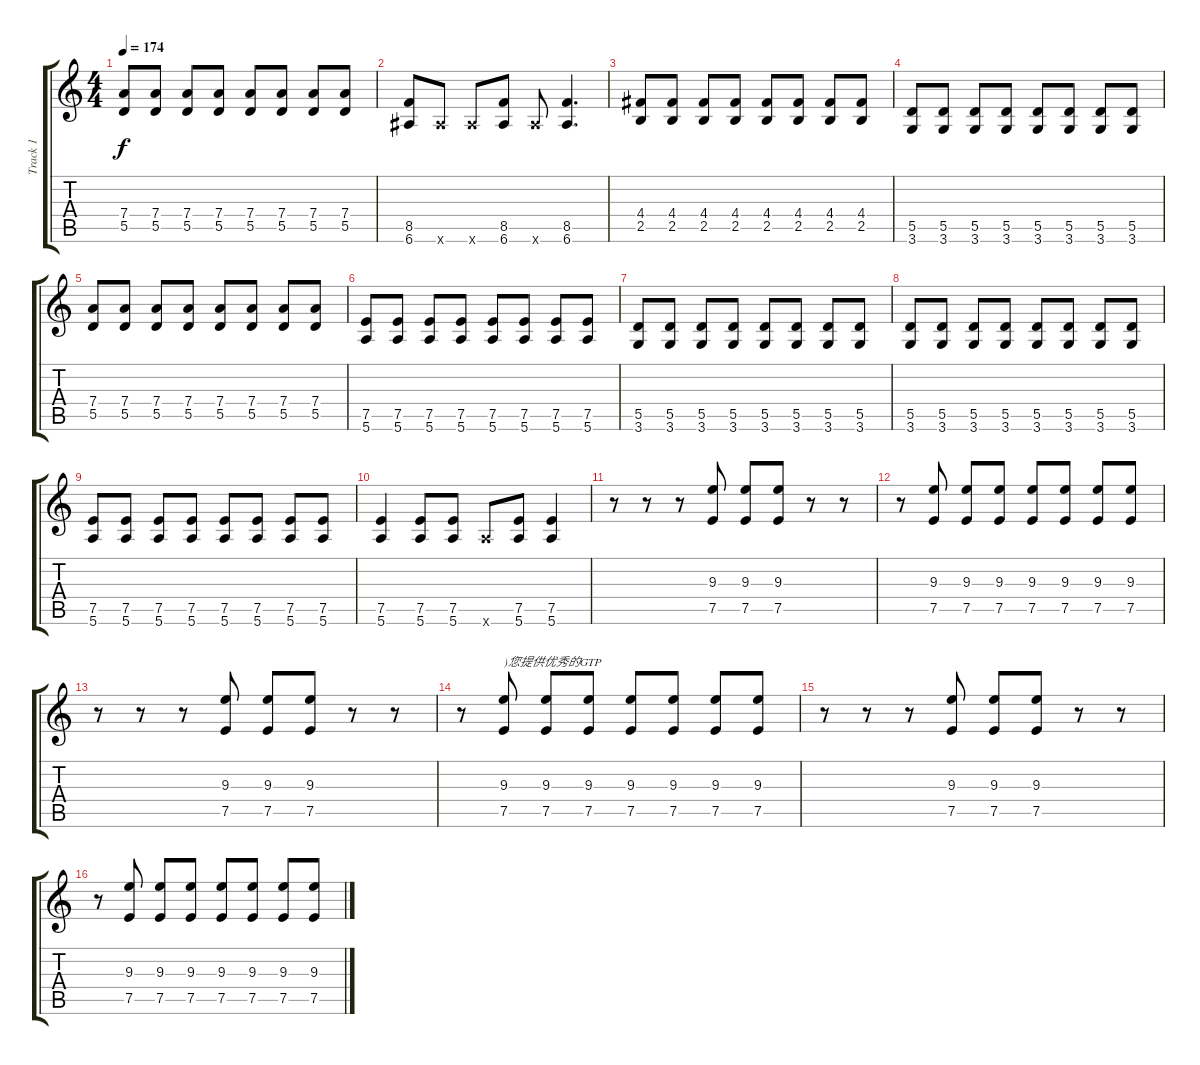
\track ("Track 1" "Track 1") {instrument acousticguitarsteel}
\staff {score tabs}
\tuning (E4 B3 G3 D3 A2 E2) {hide}
\ts (4 4)
\tempo 174
\clef g2
\ks c
(7.4 5.5).8{dy f} (7.4 5.5).8 (7.4 5.5).8 (7.4 5.5).8 (7.4 5.5).8 (7.4 5.5).8 (7.4 5.5).8 (7.4 5.5).8 |
(8.5 6.6).8 6.6{x}.8 6.6{x}.8 (8.5 6.6).8 6.6{x}.8 (8.5 6.6).4{d} |
(4.4 2.5).8 (4.4 2.5).8 (4.4 2.5).8 (4.4 2.5).8 (4.4 2.5).8 (4.4 2.5).8 (4.4 2.5).8 (4.4 2.5).8 |
(5.5 3.6).8 (5.5 3.6).8 (5.5 3.6).8 (5.5 3.6).8 (5.5 3.6).8 (5.5 3.6).8 (5.5 3.6).8 (5.5 3.6).8 |
(7.4 5.5).8 (7.4 5.5).8 (7.4 5.5).8 (7.4 5.5).8 (7.4 5.5).8 (7.4 5.5).8 (7.4 5.5).8 (7.4 5.5).8 |
(7.5 5.6).8 (7.5 5.6).8 (7.5 5.6).8 (7.5 5.6).8 (7.5 5.6).8 (7.5 5.6).8 (7.5 5.6).8 (7.5 5.6).8 |
(5.5 3.6).8 (5.5 3.6).8 (5.5 3.6).8 (5.5 3.6).8 (5.5 3.6).8 (5.5 3.6).8 (5.5 3.6).8 (5.5 3.6).8 |
(5.5 3.6).8 (5.5 3.6).8 (5.5 3.6).8 (5.5 3.6).8 (5.5 3.6).8 (5.5 3.6).8 (5.5 3.6).8 (5.5 3.6).8 |
(7.5 5.6).8 (7.5 5.6).8 (7.5 5.6).8 (7.5 5.6).8 (7.5 5.6).8 (7.5 5.6).8 (7.5 5.6).8 (7.5 5.6).8 |
(7.5 5.6).4 (7.5 5.6).8 (7.5 5.6).8 5.6{x}.8 (7.5 5.6).8 (7.5 5.6).4 |
r.8 r.8 r.8 (9.3 7.5).8 (9.3 7.5).8 (9.3 7.5).8 r.8 r.8 |
r.8 (9.3 7.5).8 (9.3 7.5).8 (9.3 7.5).8 (9.3 7.5).8 (9.3 7.5).8 (9.3 7.5).8 (9.3 7.5).8 |
r.8 r.8 r.8 (9.3 7.5).8 (9.3 7.5).8 (9.3 7.5).8 r.8 r.8 |
r.8 (9.3 7.5).8{txt ")您提供优秀的GTP"} (9.3 7.5).8 (9.3 7.5).8 (9.3 7.5).8 (9.3 7.5).8 (9.3 7.5).8 (9.3 7.5).8 |
r.8 r.8 r.8 (9.3 7.5).8 (9.3 7.5).8 (9.3 7.5).8 r.8 r.8 |
r.8 (9.3 7.5).8 (9.3 7.5).8 (9.3 7.5).8 (9.3 7.5).8 (9.3 7.5).8 (9.3 7.5).8 (9.3 7.5).8
